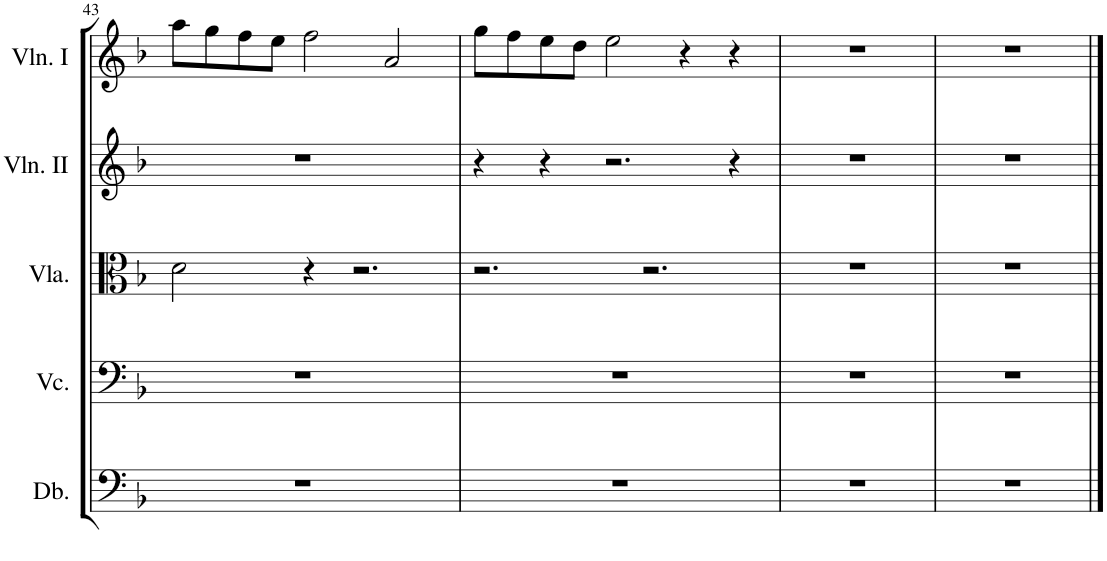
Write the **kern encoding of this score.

**kern	**kern	**kern	**kern	**kern
*part5	*part4	*part3	*part2	*part1
*staff5	*staff4	*staff3	*staff2	*staff1
*I"Double Bass	*I"Violoncello	*I"Viola	*I"Violin II	*I"Violin I
*I'Db.	*I'Vc.	*I'Vla.	*I'Vln. II	*I'Vln. I
!!LO:PB:g=z
*clefF4	*clefF4	*clefC3	*clefG2	*clefG2
*Trd7c12	*	*	*	*
*k[b-]	*k[b-]	*k[b-]	*k[b-]	*k[b-]
*d:	*d:	*d:	*d:	*d:
*M6/4	*M6/4	*M6/4	*M6/4	*M6/4
=43	=43	=43	=43	=43
1.r	1.r	2d\	1.r	8aa\L
.	.	.	.	8gg\
.	.	.	.	8ff\
.	.	.	.	8ee\J
.	.	4r	.	2ff\
.	.	2.r	.	.
.	.	.	.	2a/
=44	=44	=44	=44	=44
1.r	1.r	2.r	4r	8gg\L
.	.	.	.	8ff\
.	.	.	4r	8ee\
.	.	.	.	8dd\J
.	.	.	2.r	2ee\
.	.	2.r	.	.
.	.	.	.	4r
.	.	.	4r	4r
=45	=45	=45	=45	=45
1.r	1.r	1.r	1.r	1.r
=46	=46	=46	=46	=46
1.r	1.r	1.r	1.r	1.r
==	==	==	==	==
*-	*-	*-	*-	*-
